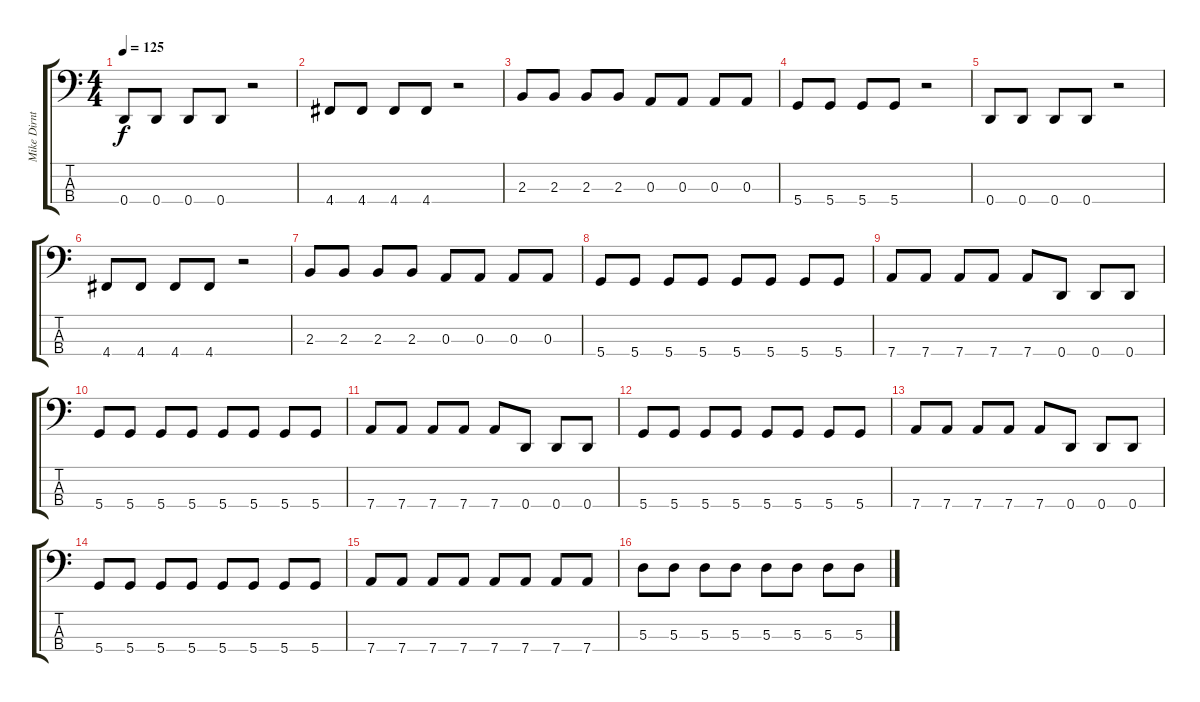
\track ("Mike Dirnt" "Mike Dirnt") {instrument electricbassfinger}
\staff {score tabs}
\tuning (G2 D2 A1 D1) {hide}
\ts (4 4)
\tempo 125
\clef f4
\ks c
0.4.8{dy f} 0.4.8 0.4.8 0.4.8 r.2 |
4.4.8 4.4.8 4.4.8 4.4.8 r.2 |
2.3.8 2.3.8 2.3.8 2.3.8 0.3.8 0.3.8 0.3.8 0.3.8 |
5.4.8 5.4.8 5.4.8 5.4.8 r.2 |
0.4.8 0.4.8 0.4.8 0.4.8 r.2 |
4.4.8 4.4.8 4.4.8 4.4.8 r.2 |
2.3.8 2.3.8 2.3.8 2.3.8 0.3.8 0.3.8 0.3.8 0.3.8 |
5.4.8 5.4.8 5.4.8 5.4.8 5.4.8 5.4.8 5.4.8 5.4.8 |
7.4.8 7.4.8 7.4.8 7.4.8 7.4.8 0.4.8 0.4.8 0.4.8 |
5.4.8 5.4.8 5.4.8 5.4.8 5.4.8 5.4.8 5.4.8 5.4.8 |
7.4.8 7.4.8 7.4.8 7.4.8 7.4.8 0.4.8 0.4.8 0.4.8 |
5.4.8 5.4.8 5.4.8 5.4.8 5.4.8 5.4.8 5.4.8 5.4.8 |
7.4.8 7.4.8 7.4.8 7.4.8 7.4.8 0.4.8 0.4.8 0.4.8 |
5.4.8 5.4.8 5.4.8 5.4.8 5.4.8 5.4.8 5.4.8 5.4.8 |
7.4.8 7.4.8 7.4.8 7.4.8 7.4.8 7.4.8 7.4.8 7.4.8 |
5.3.8 5.3.8 5.3.8 5.3.8 5.3.8 5.3.8 5.3.8 5.3.8
